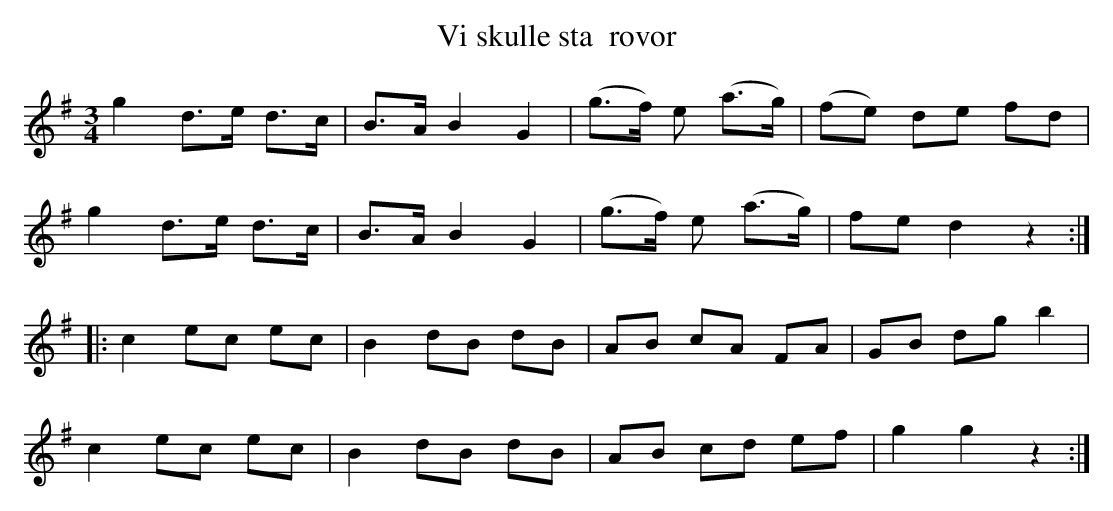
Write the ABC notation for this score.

X:1
T:Vi skulle sta  rovor
M:3/4
L:1/8
K:G
g2 d>e d>c | B>A B2 G2 | (g>f) e (a>g) | (fe) de fd |
g2 d>e d>c | B>A B2 G2 | (g>f) e (a>g) | fe d2 z2 ::
c2 ec ec | B2 dB dB | AB cA FA | GB dg b2 |
c2 ec ec | B2 dB dB | AB cd ef | g2 g2 z2 :|
